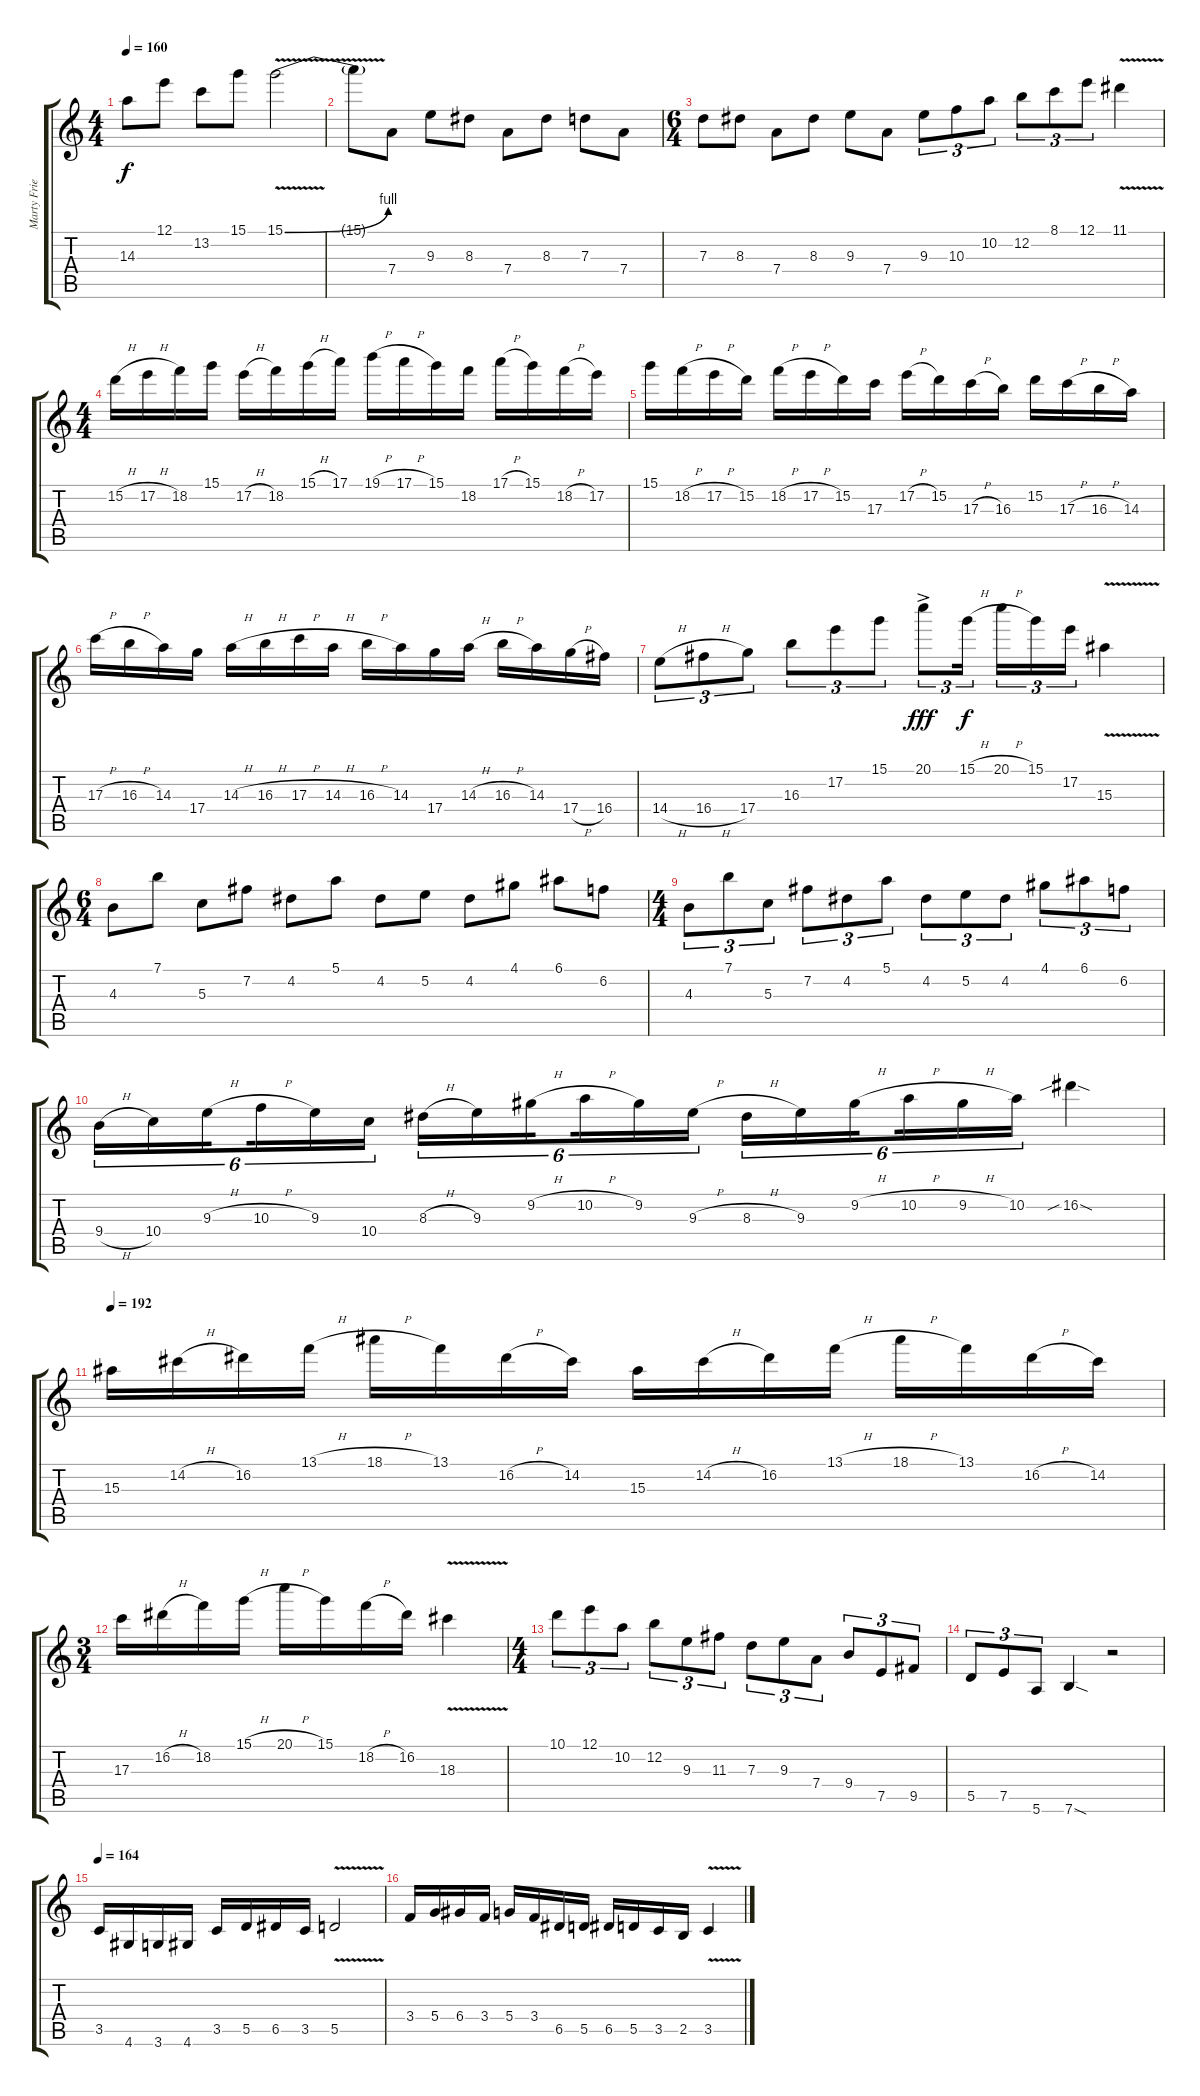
\track ("Marty Friedman" "Marty Frie") {instrument distortionguitar}
\staff {score tabs}
\tuning (E4 B3 G3 D3 A2 E2) {hide}
\ts (4 4)
\tempo 160
\clef g2
\ks c
14.3.8{dy f} 12.1.8 13.2.8 15.1.8 15.1{be (bend 0 0 60 4) v}.2 |
15.1{t}.8 7.4.8 9.3.8 8.3.8 7.4.8 8.3.8 7.3.8 7.4.8 |
\ts (6 4)
7.3.8 8.3.8 7.4.8 8.3.8 9.3.8 7.4.8 9.3.8{tu (3 2)} 10.3.8{tu (3 2)} 10.2.8{tu (3 2)} 12.2.8{tu (3 2)} 8.1.8{tu (3 2)} 12.1.8{tu (3 2)} 11.1{v}.4 |
\ts (4 4)
15.2{h}.16 17.2{h}.16 18.2.16 15.1.16 17.2{h}.16 18.2.16 15.1{h}.16 17.1.16 19.1{h}.16 17.1{h}.16 15.1.16 18.2.16 17.1{h}.16 15.1.16 18.2{h}.16 17.2.16 |
15.1.16 18.2{h}.16 17.2{h}.16 15.2.16 18.2{h}.16 17.2{h}.16 15.2.16 17.3.16 17.2{h}.16 15.2.16 17.3{h}.16 16.3.16 15.2.16 17.3{h}.16 16.3{h}.16 14.3.16 |
17.3{h}.16 16.3{h}.16 14.3.16 17.4.16 14.3{h}.16 16.3{h}.16 17.3{h}.16 14.3{h}.16 16.3{h}.16 14.3.16 17.4.16 14.3{h}.16 16.3{h}.16 14.3.16 17.4{h}.16 16.4.16 |
14.4{h}.8{tu (3 2)} 16.4{h}.8{tu (3 2)} 17.4.8{tu (3 2)} 16.3.8{tu (3 2)} 17.2.8{tu (3 2)} 15.1.8{tu (3 2)} 20.1{ac}.8{tu (3 2) dy fff} 15.1{h}.16{tu (3 2) dy f beam splitsecondary} 20.1{h}.16{tu (3 2)} 15.1.16{tu (3 2)} 17.2.16{tu (3 2)} 15.3{v}.4 |
\ts (6 4)
4.3.8 7.1.8 5.3.8 7.2.8 4.2.8 5.1.8 4.2.8 5.2.8 4.2.8 4.1.8 6.1.8 6.2.8 |
\ts (4 4)
4.3.8{tu (3 2)} 7.1.8{tu (3 2)} 5.3.8{tu (3 2)} 7.2.8{tu (3 2)} 4.2.8{tu (3 2)} 5.1.8{tu (3 2)} 4.2.8{tu (3 2)} 5.2.8{tu (3 2)} 4.2.8{tu (3 2)} 4.1.8{tu (3 2)} 6.1.8{tu (3 2)} 6.2.8{tu (3 2)} |
9.4{h}.16{tu (6 4)} 10.4.16{tu (6 4)} 9.3{h}.16{tu (6 4) beam splitsecondary} 10.3{h}.16{tu (6 4)} 9.3.16{tu (6 4)} 10.4.16{tu (6 4)} 8.3{h}.16{tu (6 4)} 9.3.16{tu (6 4)} 9.2{h}.16{tu (6 4) beam splitsecondary} 10.2{h}.16{tu (6 4)} 9.2.16{tu (6 4)} 9.3{h}.16{tu (6 4)} 8.3{h}.16{tu (6 4)} 9.3.16{tu (6 4)} 9.2{h}.16{tu (6 4) beam splitsecondary} 10.2{h}.16{tu (6 4)} 9.2{h}.16{tu (6 4)} 10.2.16{tu (6 4)} 16.2{sib sod}.4 |
\tempo 192
15.3.16 14.2{h}.16 16.2.16 13.1{h}.16 18.1{h}.16 13.1.16 16.2{h}.16 14.2.16 15.3.16 14.2{h}.16 16.2.16 13.1{h}.16 18.1{h}.16 13.1.16 16.2{h}.16 14.2.16 |
\ts (3 4)
17.3.16 16.2{h}.16 18.2.16 15.1{h}.16 20.1{h}.16 15.1.16 18.2{h}.16 16.2.16 18.3{v}.4 |
\ts (4 4)
10.1.8{tu (3 2)} 12.1.8{tu (3 2)} 10.2.8{tu (3 2)} 12.2.8{tu (3 2)} 9.3.8{tu (3 2)} 11.3.8{tu (3 2)} 7.3.8{tu (3 2)} 9.3.8{tu (3 2)} 7.4.8{tu (3 2)} 9.4.8{tu (3 2)} 7.5.8{tu (3 2)} 9.5.8{tu (3 2)} |
5.5.8{tu (3 2)} 7.5.8{tu (3 2)} 5.6.8{tu (3 2)} 7.6{sod}.4 r.2 |
\tempo 164
3.5.16 4.6.16 3.6.16 4.6.16 3.5.16 5.5.16 6.5.16 3.5.16 5.5{v}.2 |
3.4.16 5.4.16 6.4.16 3.4.16 5.4.16 3.4.16 6.5.16 5.5.16 6.5.16 5.5.16 3.5.16 2.5.16 3.5{v}.4
